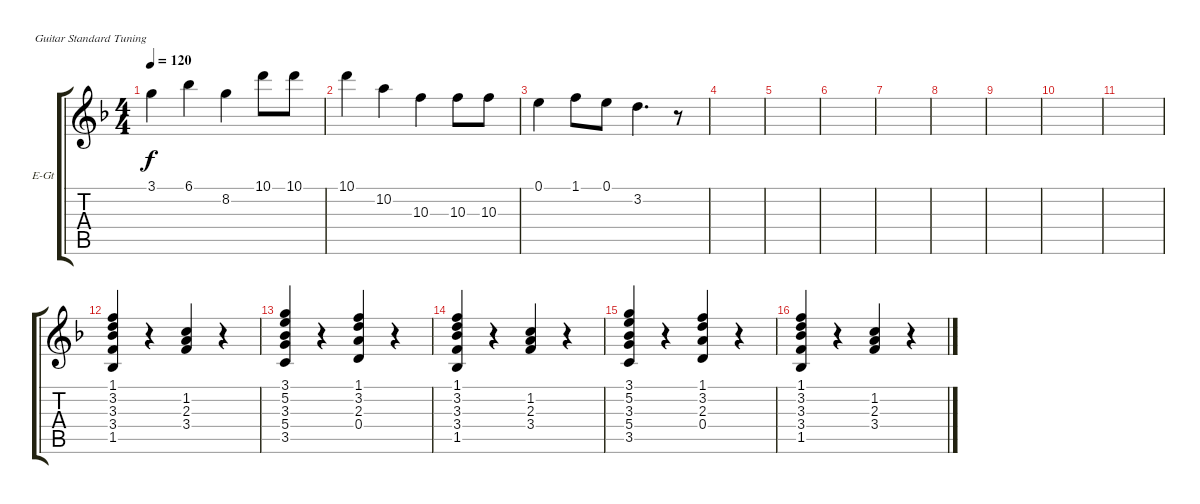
\defaultSystemsLayout 4
\bracketExtendMode groupsimilarinstruments
\firstSystemTrackNameOrientation horizontal
\otherSystemsTrackNameOrientation horizontal
\track ("Electric Guitar" "E-Gt") {instrument distortionguitar}
\staff {score tabs}
\tuning (E4 B3 G3 D3 A2 E2)
\ts (4 4)
\tempo 120
\clef g2
\ks f
3.1.4{dy f} 6.1.4 8.2.4 10.1.8 10.1.8 |
10.1.4 10.2.4 10.3.4 10.3.8 10.3.8 |
0.1.4 1.1.8 0.1.8 3.2.4{d} r.8 |
|
|
|
|
|
|
|
|
(1.5 3.4 3.3 3.2 1.1).4 r.4 (3.4 2.3 1.2).4 r.4 |
(3.5 5.4 3.3 5.2 3.1).4 r.4 (0.4 2.3 3.2 1.1).4 r.4 |
(1.5 3.4 3.3 3.2 1.1).4 r.4 (3.4 2.3 1.2).4 r.4 |
(3.5 5.4 3.3 5.2 3.1).4 r.4 (0.4 2.3 3.2 1.1).4 r.4 |
(1.5 3.4 3.3 3.2 1.1).4 r.4 (3.4 2.3 1.2).4 r.4
